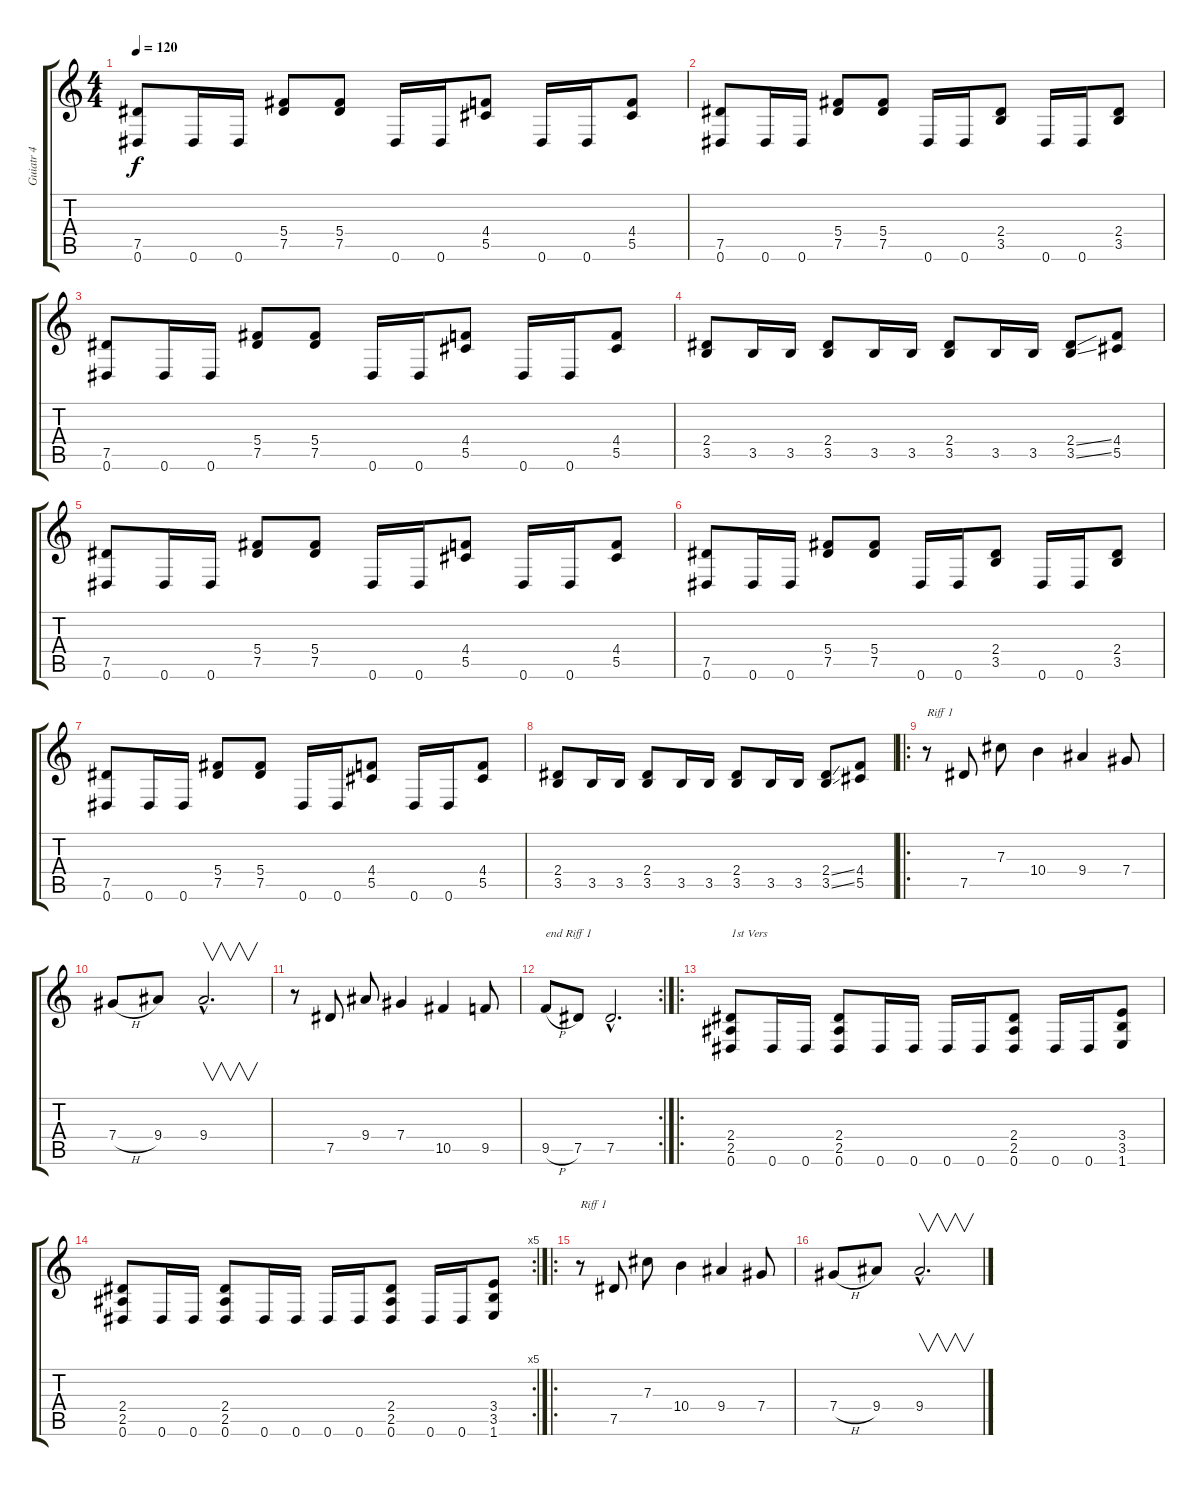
\track ("Guiatr 4" "Guiatr 4") {instrument distortionguitar}
\staff {score tabs}
\tuning (Eb4 Bb3 Gb3 Db3 Ab2 Eb2) {hide}
\ts (4 4)
\tempo 120
\clef g2
\ks c
(7.5 0.6).8{dy f} 0.6.16 0.6.16 (5.4 7.5).8 (5.4 7.5).8 0.6.16 0.6.16 (4.4 5.5).8 0.6.16 0.6.16 (4.4 5.5).8 |
(7.5 0.6).8 0.6.16 0.6.16 (5.4 7.5).8 (5.4 7.5).8 0.6.16 0.6.16 (2.4 3.5).8 0.6.16 0.6.16 (2.4 3.5).8 |
(7.5 0.6).8 0.6.16 0.6.16 (5.4 7.5).8 (5.4 7.5).8 0.6.16 0.6.16 (4.4 5.5).8 0.6.16 0.6.16 (4.4 5.5).8 |
(2.4 3.5).8 3.5.16 3.5.16 (2.4 3.5).8 3.5.16 3.5.16 (2.4 3.5).8 3.5.16 3.5.16 (2.4{ss} 3.5{ss}).8 (4.4 5.5).8 |
(7.5 0.6).8 0.6.16 0.6.16 (5.4 7.5).8 (5.4 7.5).8 0.6.16 0.6.16 (4.4 5.5).8 0.6.16 0.6.16 (4.4 5.5).8 |
(7.5 0.6).8 0.6.16 0.6.16 (5.4 7.5).8 (5.4 7.5).8 0.6.16 0.6.16 (2.4 3.5).8 0.6.16 0.6.16 (2.4 3.5).8 |
(7.5 0.6).8 0.6.16 0.6.16 (5.4 7.5).8 (5.4 7.5).8 0.6.16 0.6.16 (4.4 5.5).8 0.6.16 0.6.16 (4.4 5.5).8 |
(2.4 3.5).8 3.5.16 3.5.16 (2.4 3.5).8 3.5.16 3.5.16 (2.4 3.5).8 3.5.16 3.5.16 (2.4{ss} 3.5{ss}).8 (4.4 5.5).8 |
\ro
r.8{txt "Riff 1"} 7.5.8 7.3.8 10.4.4 9.4.4 7.4.8 |
7.4{h}.8 9.4.8 9.4{hac}.2{v d} |
r.8 7.5.8 9.4.8 7.4.4 10.5.4 9.5.8 |
\rc 2
9.5{h}.8{txt "end Riff 1"} 7.5.8 7.5{hac}.2{d} |
\ro
(2.4 2.5 0.6).8{txt "1st Vers"} 0.6.16 0.6.16 (2.4 2.5 0.6).8 0.6.16 0.6.16 0.6.16 0.6.16 (2.4 2.5 0.6).8 0.6.16 0.6.16 (3.4 3.5 1.6).8 |
\rc 5
(2.4 2.5 0.6).8 0.6.16 0.6.16 (2.4 2.5 0.6).8 0.6.16 0.6.16 0.6.16 0.6.16 (2.4 2.5 0.6).8 0.6.16 0.6.16 (3.4 3.5 1.6).8 |
\ro
r.8{txt "Riff 1"} 7.5.8 7.3.8 10.4.4 9.4.4 7.4.8 |
7.4{h}.8 9.4.8 9.4{hac}.2{v d}
